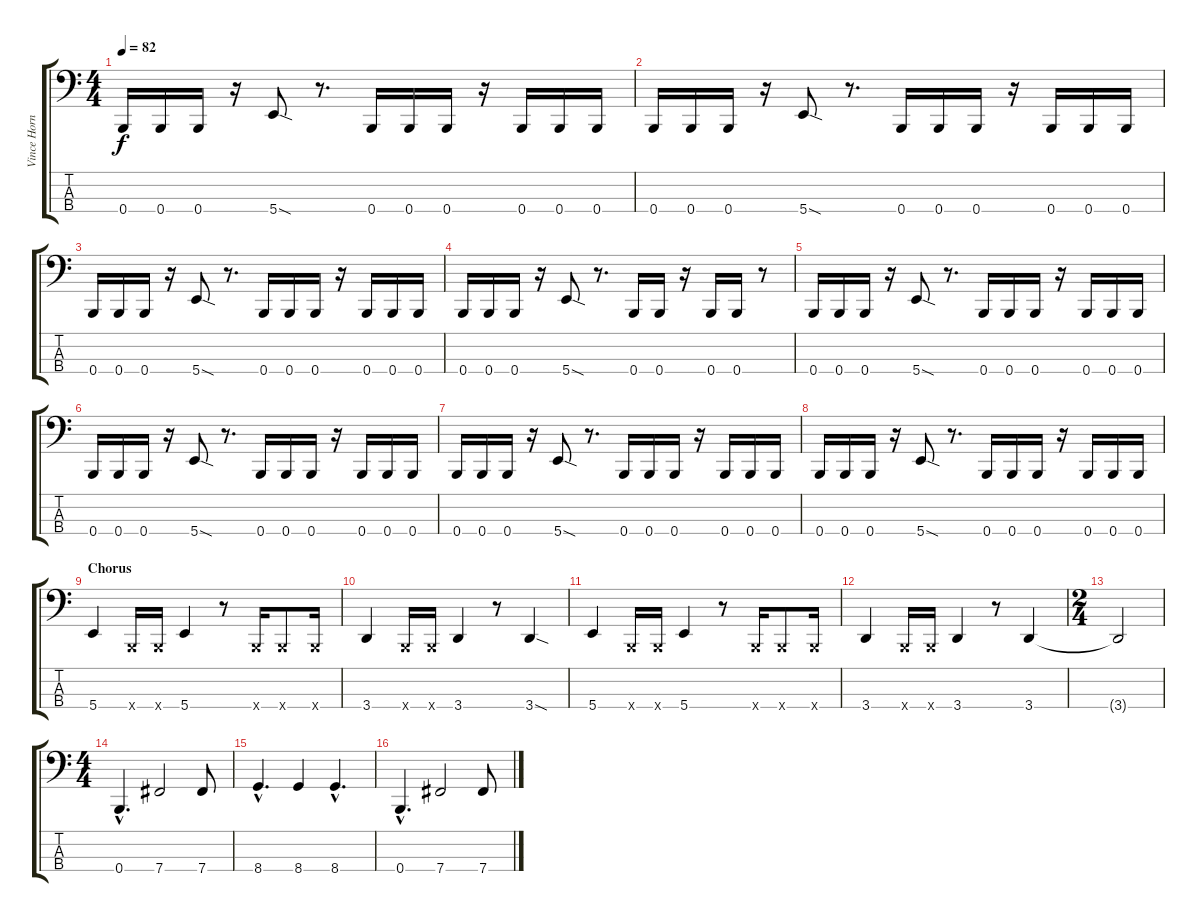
\track ("Vince Hornsby" "Vince Horn") {instrument electricbasspick}
\staff {score tabs}
\tuning (E2 B1 Gb1 B0) {hide}
\ts (4 4)
\tempo 82
\clef f4
\ks c
0.4.16{dy f instrument electricbasspick} 0.4.16 0.4.16 r.16 5.4{sod}.8 r.8{d} 0.4.16 0.4.16 0.4.16 r.16 0.4.16 0.4.16 0.4.16 |
0.4.16 0.4.16 0.4.16 r.16 5.4{sod}.8 r.8{d} 0.4.16 0.4.16 0.4.16 r.16 0.4.16 0.4.16 0.4.16 |
0.4.16 0.4.16 0.4.16 r.16 5.4{sod}.8 r.8{d} 0.4.16 0.4.16 0.4.16 r.16 0.4.16 0.4.16 0.4.16 |
0.4.16 0.4.16 0.4.16 r.16 5.4{sod}.8 r.8{d} 0.4.16 0.4.16 r.16 0.4.16 0.4.16 r.8 |
0.4.16 0.4.16 0.4.16 r.16 5.4{sod}.8 r.8{d} 0.4.16 0.4.16 0.4.16 r.16 0.4.16 0.4.16 0.4.16 |
0.4.16 0.4.16 0.4.16 r.16 5.4{sod}.8 r.8{d} 0.4.16 0.4.16 0.4.16 r.16 0.4.16 0.4.16 0.4.16 |
0.4.16 0.4.16 0.4.16 r.16 5.4{sod}.8 r.8{d} 0.4.16 0.4.16 0.4.16 r.16 0.4.16 0.4.16 0.4.16 |
0.4.16 0.4.16 0.4.16 r.16 5.4{sod}.8 r.8{d} 0.4.16 0.4.16 0.4.16 r.16 0.4.16 0.4.16 0.4.16 |
\section ("" "Chorus")
5.4.4 0.4{x}.16 0.4{x}.16 5.4.4 r.8 0.4{x}.16 0.4{x}.8 0.4{x}.16 |
3.4.4 0.4{x}.16 0.4{x}.16 3.4.4 r.8 3.4{sod}.4 |
5.4.4 0.4{x}.16 0.4{x}.16 5.4.4 r.8 0.4{x}.16 0.4{x}.8 0.4{x}.16 |
3.4.4 0.4{x}.16 0.4{x}.16 3.4.4 r.8 3.4.4 |
\ts (2 4)
3.4{t}.2 |
\ts (4 4)
0.4{hac}.4{d} 7.4.2 7.4.8 |
8.4{hac}.4{d} 8.4.4 8.4{hac}.4{d} |
0.4{hac}.4{d} 7.4.2 7.4.8
